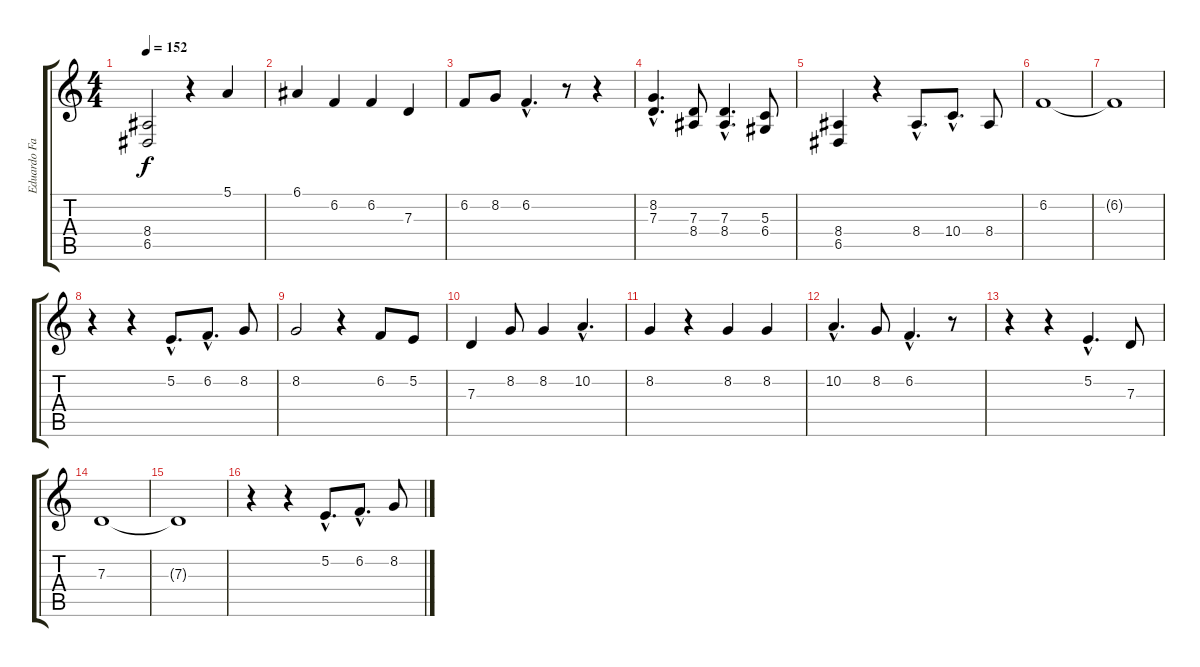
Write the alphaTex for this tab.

\track ("Eduardo Falaschi" "Eduardo Fa") {instrument lead6voice}
\staff {score tabs}
\tuning (E4 B3 G3 D3 A2 E2) {hide}
\ts (4 4)
\tempo 152
\clef g2
\ks c
(8.4 6.5).2{dy f} r.4 5.1.4 |
6.1.4 6.2.4 6.2.4 7.3.4 |
6.2.8 8.2.8 6.2{hac}.4{d} r.8 r.4 |
(8.2{hac} 7.3{hac}).4{d} (7.3 8.4).8 (7.3{hac} 8.4{hac}).4{d} (5.3 6.4).8 |
(8.4 6.5).4 r.4 8.4{hac}.8{d} 10.4{hac}.8{d} 8.4.8 |
6.2.1 |
6.2{t}.1 |
r.4 r.4 5.2{hac}.8{d} 6.2{hac}.8{d} 8.2.8 |
8.2.2 r.4 6.2.8 5.2.8 |
7.3.4 8.2.8 8.2.4 10.2{hac}.4{d} |
8.2.4 r.4 8.2.4 8.2.4 |
10.2{hac}.4{d} 8.2.8 6.2{hac}.4{d} r.8 |
r.4 r.4 5.2{hac}.4{d} 7.3.8 |
7.3.1 |
7.3{t}.1 |
r.4 r.4 5.2{hac}.8{d} 6.2{hac}.8{d} 8.2.8
